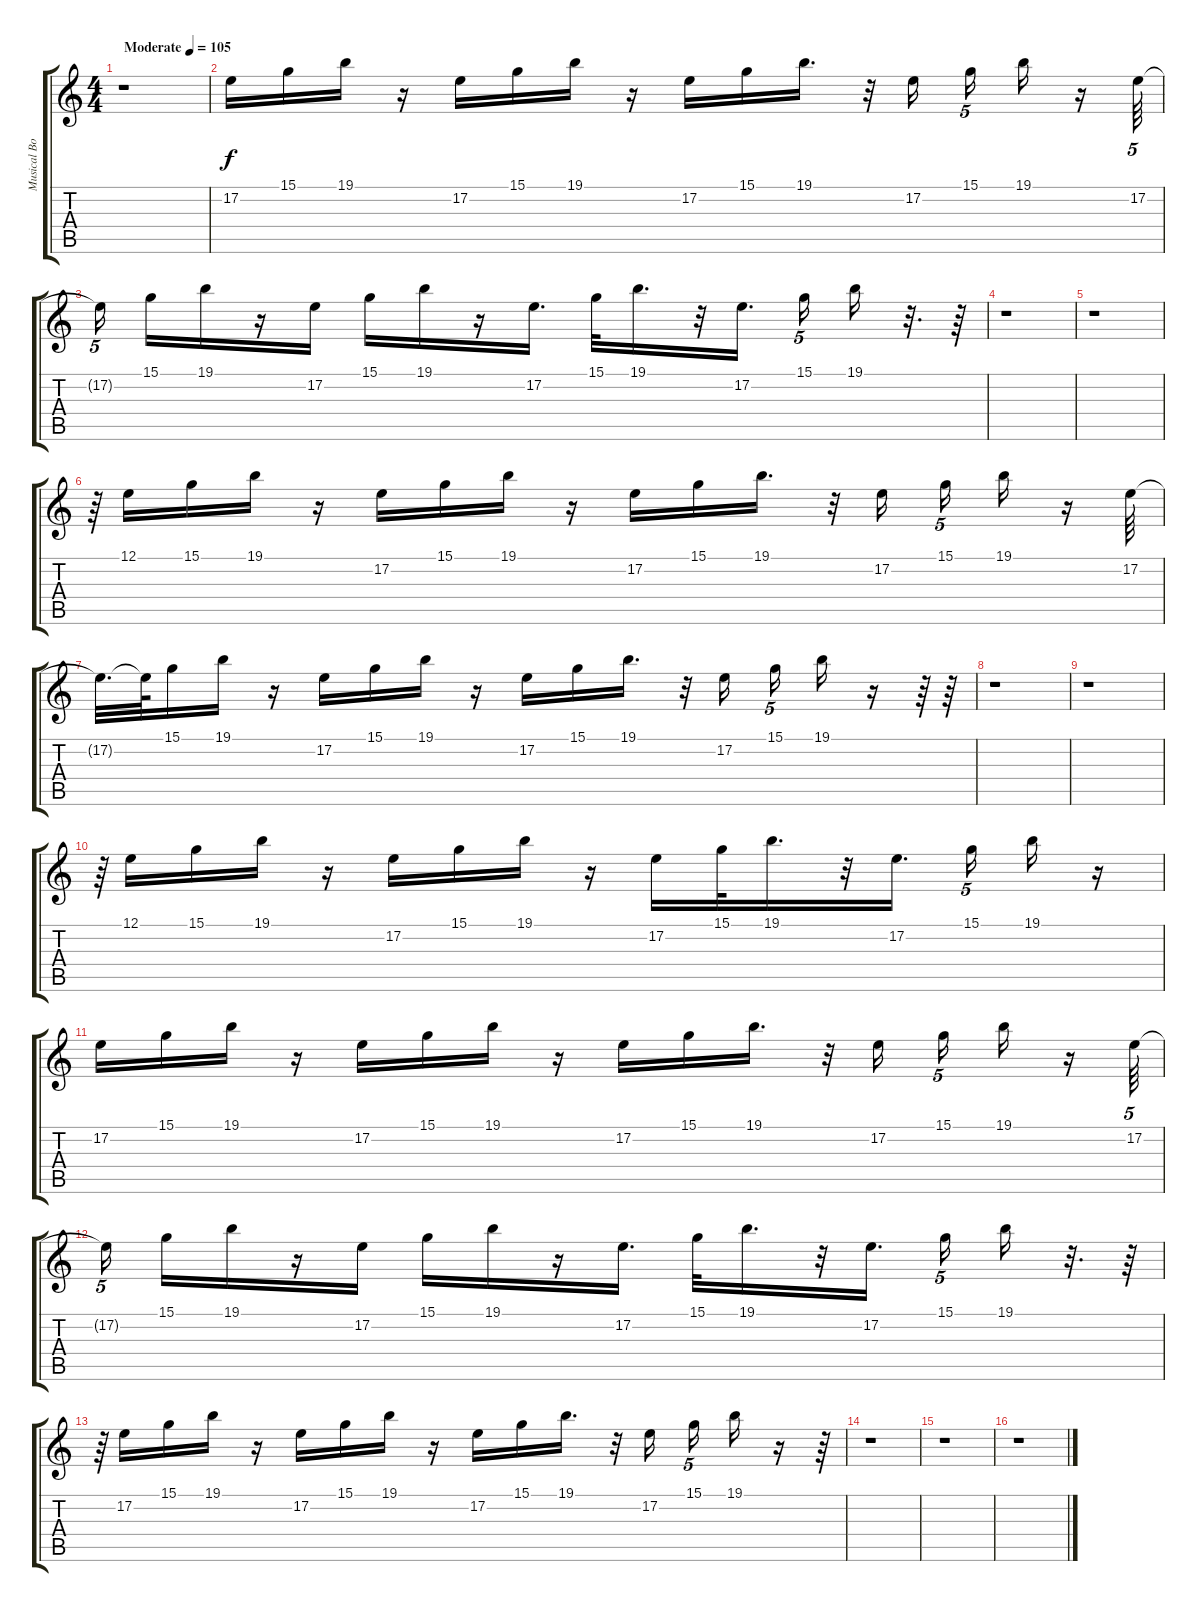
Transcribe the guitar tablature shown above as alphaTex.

\track ("Musical Box" "Musical Bo") {instrument musicbox}
\staff {score tabs}
\tuning (E4 B3 G3 D3 A2 E2) {hide}
\ts (4 4)
\tempo (105 "Moderate")
\clef g2
\ks c
r.1{dy f instrument musicbox} |
17.2.16 15.1.16 19.1.16 r.16 17.2.16 15.1.16 19.1.16 r.16 17.2.16 15.1.16 19.1.16{d} r.32 17.2.16 15.1.16{tu (5 4)} 19.1.16 r.16 17.2.64{tu (5 4)} |
17.2{t}.16{tu (5 4)} 15.1.16 19.1.16 r.16 17.2.16 15.1.16 19.1.16 r.16 17.2.16{d} 15.1.32 19.1.16{d} r.32 17.2.16{d} 15.1.16{tu (5 4)} 19.1.16 r.32{d} r.64 |
r.1 |
r.1 |
r.64 12.1.16 15.1.16 19.1.16 r.16 17.2.16 15.1.16 19.1.16 r.16 17.2.16 15.1.16 19.1.16{d} r.32 17.2.16 15.1.16{tu (5 4)} 19.1.16 r.16 17.2.64 |
17.2{t}.32{d} 17.2{t}.64 15.1.16 19.1.16 r.16 17.2.16 15.1.16 19.1.16 r.16 17.2.16 15.1.16 19.1.16{d} r.32 17.2.16 15.1.16{tu (5 4)} 19.1.16 r.16 r.64 r.64 |
r.1 |
r.1 |
r.64{tu (5 4)} 12.1.16 15.1.16 19.1.16 r.16 17.2.16 15.1.16 19.1.16 r.16 17.2.16 15.1.32 19.1.16{d} r.32 17.2.16{d} 15.1.16{tu (5 4)} 19.1.16 r.16 |
17.2.16 15.1.16 19.1.16 r.16 17.2.16 15.1.16 19.1.16 r.16 17.2.16 15.1.16 19.1.16{d} r.32 17.2.16 15.1.16{tu (5 4)} 19.1.16 r.16 17.2.64{tu (5 4)} |
17.2{t}.16{tu (5 4)} 15.1.16 19.1.16 r.16 17.2.16 15.1.16 19.1.16 r.16 17.2.16{d} 15.1.32 19.1.16{d} r.32 17.2.16{d} 15.1.16{tu (5 4)} 19.1.16 r.32{d} r.64 |
r.64 17.2.16 15.1.16 19.1.16 r.16 17.2.16 15.1.16 19.1.16 r.16 17.2.16 15.1.16 19.1.16{d} r.32 17.2.16 15.1.16{tu (5 4)} 19.1.16 r.16 r.64 |
r.1 |
r.1 |
r.1
